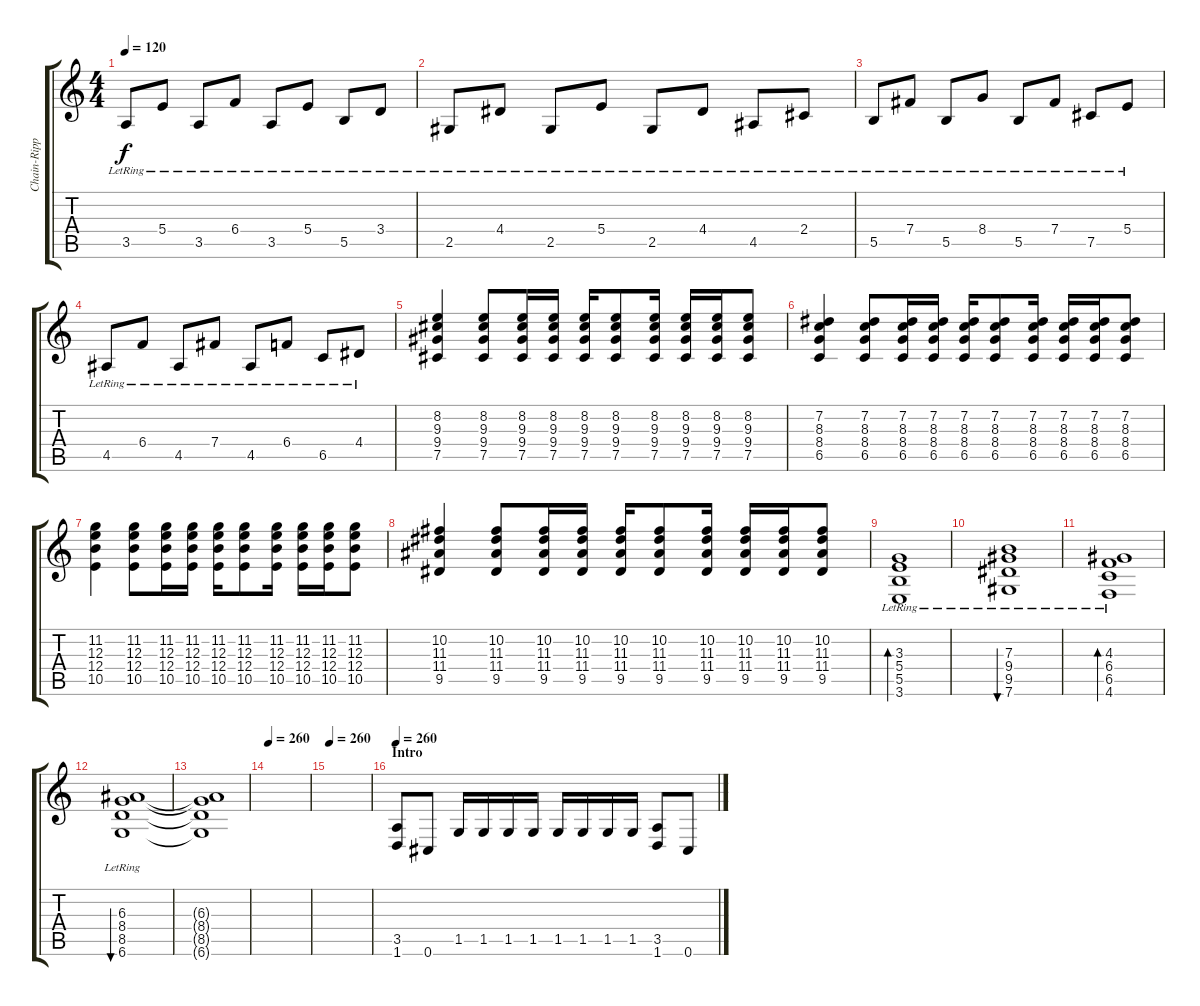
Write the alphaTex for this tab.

\track ("Chain-Ripping Goresaw Corpse Digestor" "Chain-Ripp") {instrument distortionguitar}
\staff {score tabs}
\tuning (Db4 Ab3 E3 B2 Gb2 Db2) {hide}
\ts (4 4)
\tempo 120
\clef g2
\ks c
3.5{lr}.8{dy f} 5.4{lr}.8 3.5{lr}.8 6.4{lr}.8 3.5{lr}.8 5.4{lr}.8 5.5{lr}.8 3.4{lr}.8 |
2.5{lr}.8 4.4{lr}.8 2.5{lr}.8 5.4{lr}.8 2.5{lr}.8 4.4{lr}.8 4.5{lr}.8 2.4{lr}.8 |
5.5{lr}.8 7.4{lr}.8 5.5{lr}.8 8.4{lr}.8 5.5{lr}.8 7.4{lr}.8 7.5{lr}.8 5.4{lr}.8 |
4.5{lr}.8 6.4{lr}.8 4.5{lr}.8 7.4{lr}.8 4.5{lr}.8 6.4{lr}.8 6.5{lr}.8 4.4{lr}.8 |
(8.2 9.3 9.4 7.5).4 (8.2 9.3 9.4 7.5).8 (8.2 9.3 9.4 7.5).16 (8.2 9.3 9.4 7.5).16 (8.2 9.3 9.4 7.5).16 (8.2 9.3 9.4 7.5).8 (8.2 9.3 9.4 7.5).16 (8.2 9.3 9.4 7.5).16 (8.2 9.3 9.4 7.5).16 (8.2 9.3 9.4 7.5).8 |
(7.2 8.3 8.4 6.5).4 (7.2 8.3 8.4 6.5).8 (7.2 8.3 8.4 6.5).16 (7.2 8.3 8.4 6.5).16 (7.2 8.3 8.4 6.5).16 (7.2 8.3 8.4 6.5).8 (7.2 8.3 8.4 6.5).16 (7.2 8.3 8.4 6.5).16 (7.2 8.3 8.4 6.5).16 (7.2 8.3 8.4 6.5).8 |
(11.2 12.3 12.4 10.5).4 (11.2 12.3 12.4 10.5).8 (11.2 12.3 12.4 10.5).16 (11.2 12.3 12.4 10.5).16 (11.2 12.3 12.4 10.5).16 (11.2 12.3 12.4 10.5).8 (11.2 12.3 12.4 10.5).16 (11.2 12.3 12.4 10.5).16 (11.2 12.3 12.4 10.5).16 (11.2 12.3 12.4 10.5).8 |
(10.2 11.3 11.4 9.5).4 (10.2 11.3 11.4 9.5).8 (10.2 11.3 11.4 9.5).16 (10.2 11.3 11.4 9.5).16 (10.2 11.3 11.4 9.5).16 (10.2 11.3 11.4 9.5).8 (10.2 11.3 11.4 9.5).16 (10.2 11.3 11.4 9.5).16 (10.2 11.3 11.4 9.5).16 (10.2 11.3 11.4 9.5).8 |
(3.3{lr} 5.4{lr} 5.5{lr} 3.6{lr}).1{bd 480} |
(7.3{lr} 9.4{lr} 9.5{lr} 7.6{lr}).1{bu 480} |
(4.3{lr} 6.4{lr} 6.5{lr} 4.6{lr}).1{bd 480} |
(6.3{lr} 8.4{lr} 8.5{lr} 6.6{lr}).1{bu 480} |
(6.3{t} 8.4{t} 8.5{t} 6.6{t}).1 |
\tempo 260
|
\tempo 260
|
\section ("" "Intro")
\tempo 260
(3.5 1.6).8{instrument distortionguitar} 0.6.8 1.5.16 1.5.16 1.5.16 1.5.16 1.5.16 1.5.16 1.5.16 1.5.16 (3.5 1.6).8 0.6.8
